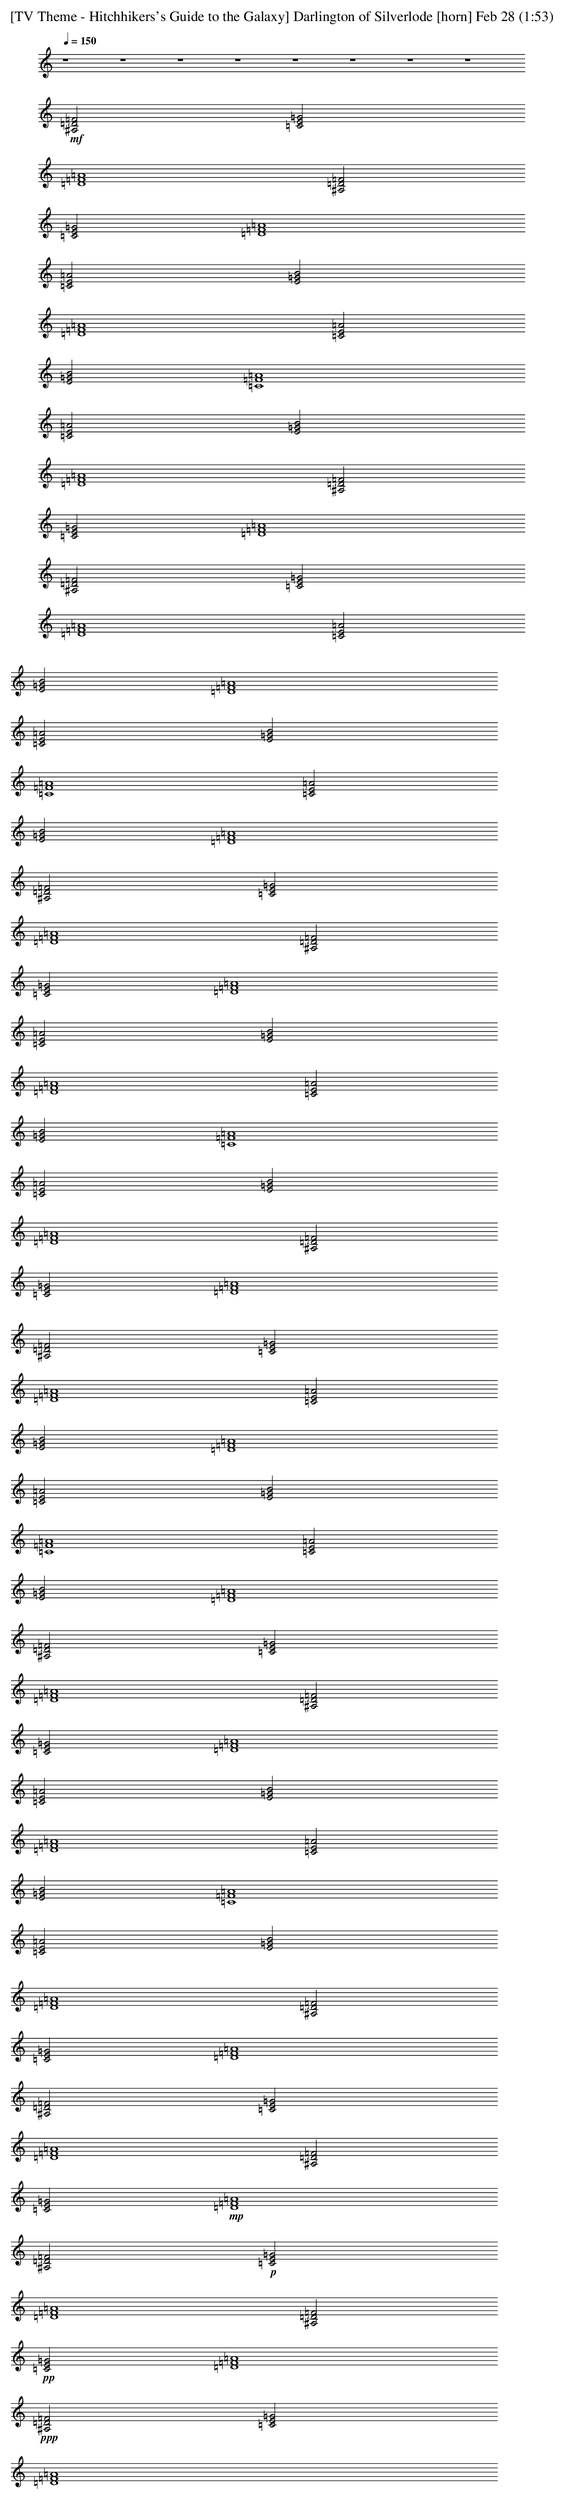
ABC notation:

X:1
T: [TV Theme - Hitchhikers's Guide to the Galaxy] Darlington of Silverlode [horn] Feb 28 (1:53)
L: 1/4
K: C
Q: 1/4=150
z4 z4 z4 z4 z4 z4 z4 z4
+mf+ [^A,2=D2=F2]
[=C2E2=G2]
[=D4=F4=A4]
[^A,2=D2=F2]
[=C2E2=G2]
[=D4=F4=A4]
[=C2E2=A2]
[E2=G2B2]
[=D4=F4=A4]
[=C2E2=A2]
[E2=G2B2]
[=C4=F4=A4]
[=C2E2=A2]
[E2=G2B2]
[=D4=F4=A4]
[^A,2=D2=F2]
[=C2E2=G2]
[=D4=F4=A4]
[^A,2=D2=F2]
[=C2E2=G2]
[=D4=F4=A4]
[=C2E2=A2]
[E2=G2B2]
[=D4=F4=A4]
[=C2E2=A2]
[E2=G2B2]
[=C4=F4=A4]
[=C2E2=A2]
[E2=G2B2]
[=D4=F4=A4]
[^A,2=D2=F2]
[=C2E2=G2]
[=D4=F4=A4]
[^A,2=D2=F2]
[=C2E2=G2]
[=D4=F4=A4]
[=C2E2=A2]
[E2=G2B2]
[=D4=F4=A4]
[=C2E2=A2]
[E2=G2B2]
[=C4=F4=A4]
[=C2E2=A2]
[E2=G2B2]
[=D4=F4=A4]
[^A,2=D2=F2]
[=C2E2=G2]
[=D4=F4=A4]
[^A,2=D2=F2]
[=C2E2=G2]
[=D4=F4=A4]
[=C2E2=A2]
[E2=G2B2]
[=D4=F4=A4]
[=C2E2=A2]
[E2=G2B2]
[=C4=F4=A4]
[=C2E2=A2]
[E2=G2B2]
[=D4=F4=A4]
[^A,2=D2=F2]
[=C2E2=G2]
[=D4=F4=A4]
[^A,2=D2=F2]
[=C2E2=G2]
[=D4=F4=A4]
[=C2E2=A2]
[E2=G2B2]
[=D4=F4=A4]
[=C2E2=A2]
[E2=G2B2]
[=C4=F4=A4]
[=C2E2=A2]
[E2=G2B2]
[=D4=F4=A4]
[^A,2=D2=F2]
[=C2E2=G2]
[=D4=F4=A4]
[^A,2=D2=F2]
[=C2E2=G2]
[=D4=F4=A4]
[^A,2=D2=F2]
[=C2E2=G2]
+mp+ [=D4=F4=A4]
[^A,2=D2=F2]
+p+ [=C2E2=G2]
[=D4=F4=A4]
[^A,2=D2=F2]
+pp+ [=C2E2=G2]
[=D4=F4=A4]
+ppp+ [^A,2=D2=F2]
[=C2E2=G2]
[=D4=F4=A4]
